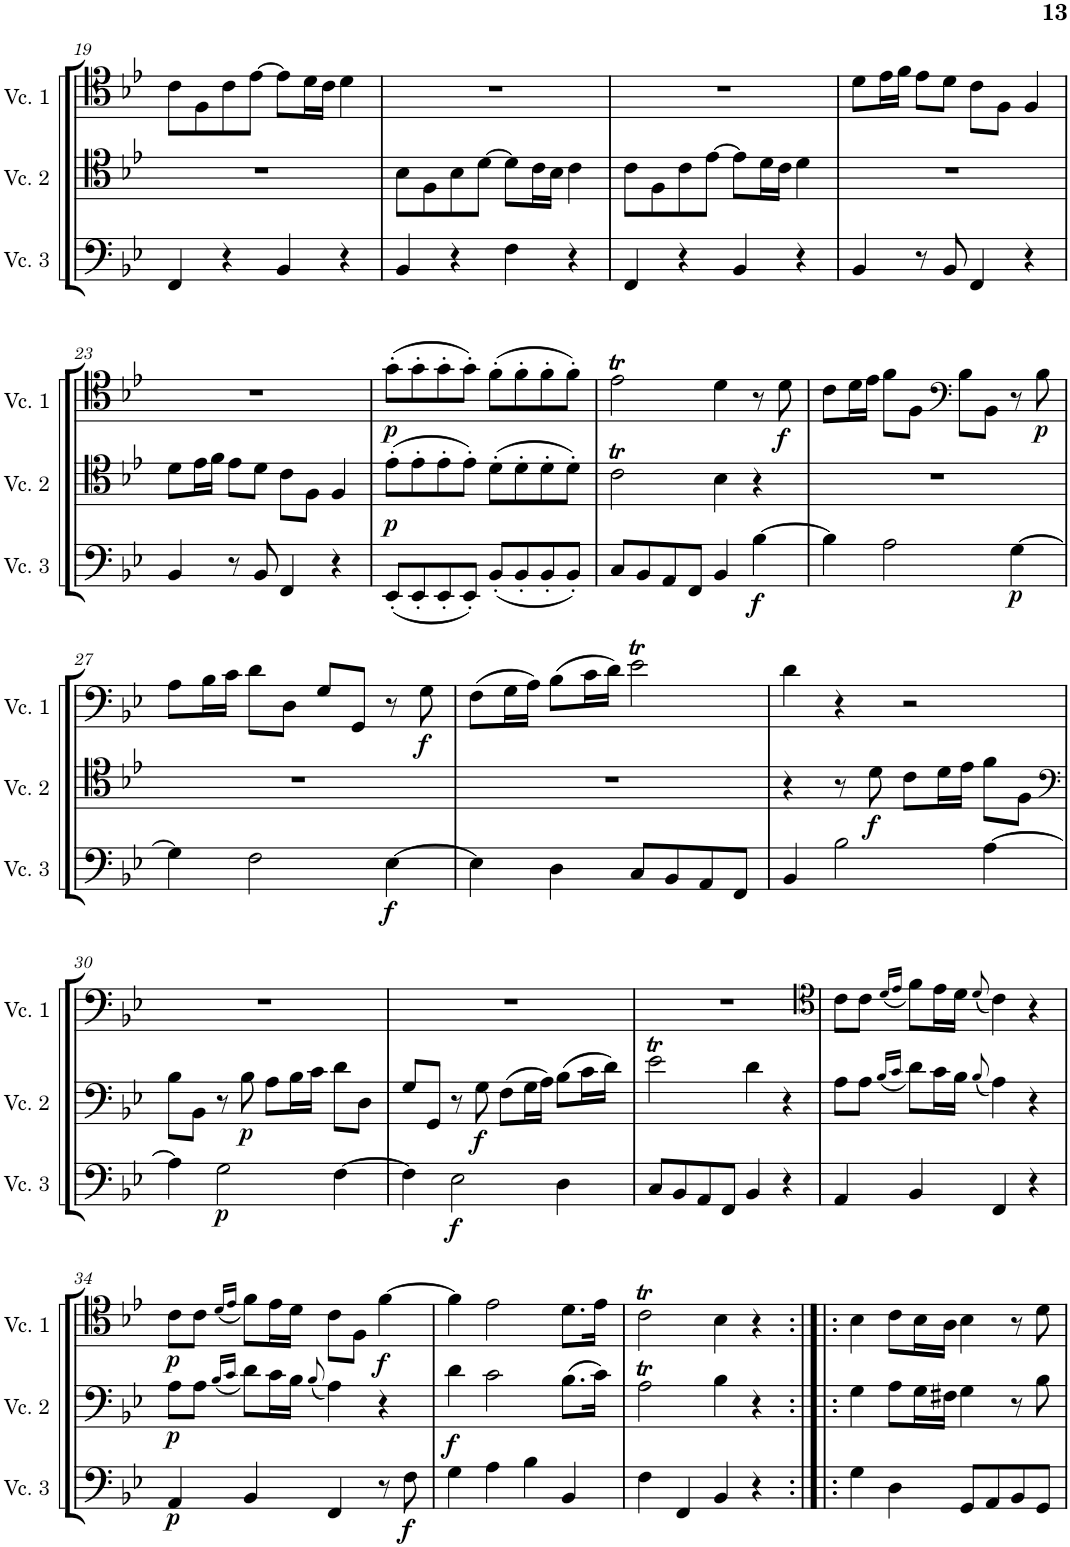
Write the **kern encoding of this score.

**kern	**dynam	**kern	**dynam	**kern	**dynam
*part3	*part3	*part2	*part2	*part1	*part1
*staff3	*staff3	*staff2	*staff2	*staff1	*staff1
*I"Cello 3	*	*I"Cello 2	*	*I"Cello 1	*
!!LO:PB:g=z
*clefF4	*	*clefC4	*	*clefC4	*
*k[b-e-]	*	*k[b-e-]	*	*k[b-e-]	*
*M4/4	*	*M4/4	*	*M4/4	*
*met(c)	*	*met(c)	*	*met(c)	*
=19	=19	=19	=19	=19	=19
4FF/	.	1r	.	8c\L	.
.	.	.	.	8F\	.
4r	.	.	.	8c\	.
.	.	.	.	[8e-\J	.
4BB-/	.	.	.	8e-\L]	.
.	.	.	.	16d\L	.
.	.	.	.	16c\JJ	.
4r	.	.	.	4d\	.
=20	=20	=20	=20	=20	=20
4BB-/	.	8B-\L	.	1r	.
.	.	8F\	.	.	.
4r	.	8B-\	.	.	.
.	.	[8d\J	.	.	.
4F\	.	8d\L]	.	.	.
.	.	16c\L	.	.	.
.	.	16B-\JJ	.	.	.
4r	.	4c\	.	.	.
=21	=21	=21	=21	=21	=21
4FF/	.	8c\L	.	1r	.
.	.	8F\	.	.	.
4r	.	8c\	.	.	.
.	.	[8e-\J	.	.	.
4BB-/	.	8e-\L]	.	.	.
.	.	16d\L	.	.	.
.	.	16c\JJ	.	.	.
4r	.	4d\	.	.	.
=22	=22	=22	=22	=22	=22
4BB-/	.	1r	.	8d\L	.
.	.	.	.	16e-\L	.
.	.	.	.	16f\JJ	.
8r	.	.	.	8e-\L	.
8BB-/	.	.	.	8d\J	.
4FF/	.	.	.	8c\L	.
.	.	.	.	8F\J	.
4r	.	.	.	4F/	.
!!LO:LB:g=z
=23	=23	=23	=23	=23	=23
4BB-/	.	8d\L	.	1r	.
.	.	16e-\L	.	.	.
.	.	16f\JJ	.	.	.
8r	.	8e-\L	.	.	.
8BB-/	.	8d\J	.	.	.
4FF/	.	8c\L	.	.	.
.	.	8F\J	.	.	.
4r	.	4F/	.	.	.
=24	=24	=24	=24	=24	=24
!	!	!	!LO:DY:b	!	!LO:DY:b
(8EE-'/L	.	(8e-'\L	p	(8g'\L	p
8EE-'/	.	8e-'\	.	8g'\	.
8EE-'/	.	8e-'\	.	8g'\	.
8EE-'/J)	.	8e-'\J)	.	8g'\J)	.
(8BB-'/L	.	(8d'\L	.	(8f'\L	.
8BB-'/	.	8d'\	.	8f'\	.
8BB-'/	.	8d'\	.	8f'\	.
8BB-'/J)	.	8d'\J)	.	8f'\J)	.
=25	=25	=25	=25	=25	=25
8C/L	.	2cT\	.	2e-T\	.
8BB-/	.	.	.	.	.
8AA/	.	.	.	.	.
8FF/J	.	.	.	.	.
4BB-/	.	4B-\	.	4d\	.
!	!LO:DY:b	!	!	!	!
[4B-\	f	4r	.	8r	.
!	!	!	!	!	!LO:DY:b
.	.	.	.	8d\	f
=26	=26	=26	=26	=26	=26
4B-\]	.	1r	.	8c\L	.
.	.	.	.	16d\L	.
.	.	.	.	16e-\JJ	.
2A\	.	.	.	8f\L	.
.	.	.	.	8F\J	.
*	*	*	*	*clefF4	*
.	.	.	.	8B-\L	.
.	.	.	.	8BB-\J	.
!	!LO:DY:b	!	!	!	!
[4G\	p	.	.	8r	.
!	!	!	!	!	!LO:DY:b
.	.	.	.	8B-\	p
!!LO:LB:g=z
=27	=27	=27	=27	=27	=27
4G\]	.	1r	.	8A\L	.
.	.	.	.	16B-\L	.
.	.	.	.	16c\JJ	.
2F\	.	.	.	8d\L	.
.	.	.	.	8D\J	.
.	.	.	.	8G/L	.
.	.	.	.	8GG/J	.
!	!LO:DY:b	!	!	!	!
[4E-\	f	.	.	8r	.
!	!	!	!	!	!LO:DY:b
.	.	.	.	8G\	f
=28	=28	=28	=28	=28	=28
4E-\]	.	1r	.	(8F\L	.
.	.	.	.	16G\L	.
.	.	.	.	16A\JJ)	.
4D\	.	.	.	(8B-\L	.
.	.	.	.	16c\L	.
.	.	.	.	16d\JJ)	.
8C/L	.	.	.	2e-T\	.
8BB-/	.	.	.	.	.
8AA/	.	.	.	.	.
8FF/J	.	.	.	.	.
=29	=29	=29	=29	=29	=29
4BB-/	.	4r	.	4d\	.
2B-\	.	8r	.	4r	.
!	!	!	!LO:DY:b	!	!
.	.	8d\	f	.	.
.	.	8c\L	.	2r	.
.	.	16d\L	.	.	.
.	.	16e-\JJ	.	.	.
[4A\	.	8f\L	.	.	.
.	.	8F\J	.	.	.
!!LO:LB:g=z
=30	=30	=30	=30	=30	=30
*	*	*clefF4	*	*	*
4A\]	.	8B-\L	.	1r	.
.	.	8BB-\J	.	.	.
!	!LO:DY:b	!	!	!	!
2G\	p	8r	.	.	.
!	!	!	!LO:DY:b	!	!
.	.	8B-\	p	.	.
.	.	8A\L	.	.	.
.	.	16B-\L	.	.	.
.	.	16c\JJ	.	.	.
[4F\	.	8d\L	.	.	.
.	.	8D\J	.	.	.
=31	=31	=31	=31	=31	=31
4F\]	.	8G/L	.	1r	.
.	.	8GG/J	.	.	.
!	!LO:DY:b	!	!	!	!
2E-\	f	8r	.	.	.
!	!	!	!LO:DY:b	!	!
.	.	8G\	f	.	.
.	.	(8F\L	.	.	.
.	.	16G\L	.	.	.
.	.	16A\JJ)	.	.	.
4D\	.	(8B-\L	.	.	.
.	.	16c\L	.	.	.
.	.	16d\JJ)	.	.	.
=32	=32	=32	=32	=32	=32
8C/L	.	2e-T\	.	1r	.
8BB-/	.	.	.	.	.
8AA/	.	.	.	.	.
8FF/J	.	.	.	.	.
4BB-/	.	4d\	.	.	.
4r	.	4r	.	.	.
=33	=33	=33	=33	=33	=33
*	*	*	*	*clefC4	*
4AA/	.	8A\L	.	8c\L	.
.	.	8A\J	.	8c\J	.
.	.	(16qB-/LL	.	(16qd/LL	.
.	.	16qc/JJ	.	16qe-/JJ	.
4BB-/	.	8d\L)	.	8f\L)	.
.	.	16c\L	.	16e-\L	.
.	.	16B-\JJ	.	16d\JJ	.
.	.	(8qB-/	.	(8qd/	.
4FF/	.	4A\)	.	4c\)	.
4r	.	4r	.	4r	.
!!LO:LB:g=z
=34	=34	=34	=34	=34	=34
!	!LO:DY:b	!	!LO:DY:b	!	!LO:DY:b
4AA/	p	8A\L	p	8c\L	p
.	.	8A\J	.	8c\J	.
.	.	(16qB-/LL	.	(16qd/LL	.
.	.	16qc/JJ	.	16qe-/JJ	.
4BB-/	.	8d\L)	.	8f\L)	.
.	.	16c\L	.	16e-\L	.
.	.	16B-\JJ	.	16d\JJ	.
.	.	(8qB-/	.	.	.
4FF/	.	4A\)	.	8c\L	.
.	.	.	.	8F\J	.
!	!	!	!	!	!LO:DY:b
8r	.	4r	.	[4f\	f
!	!LO:DY:b	!	!	!	!
8F\	f	.	.	.	.
=35	=35	=35	=35	=35	=35
!	!	!	!LO:DY:b	!	!
4G\	.	4d\	f	4f\]	.
4A\	.	2c\	.	2e-\	.
4B-\	.	.	.	.	.
4BB-/	.	(8.B-\L	.	8.d\L	.
.	.	16c\Jk)	.	16e-\Jk	.
=36	=36	=36	=36	=36	=36
4F\	.	2At\	.	2cT\	.
4FF/	.	.	.	.	.
4BB-/	.	4B-\	.	4B-\	.
4r	.	4r	.	4r	.
=37:|!|:	=37:|!|:	=37:|!|:	=37:|!|:	=37:|!|:	=37:|!|:
4G\	.	4G\	.	4B-\	.
4D\	.	8A\L	.	8c\L	.
.	.	16G\L	.	16B-\L	.
.	.	16F#X\JJ	.	16A\JJ	.
8GG/L	.	4G\	.	4B-\	.
8AA/	.	.	.	.	.
8BB-/	.	8r	.	8r	.
8GG/J	.	8B-\	.	8d\	.
=	=	=	=	=	=
*-	*-	*-	*-	*-	*-
